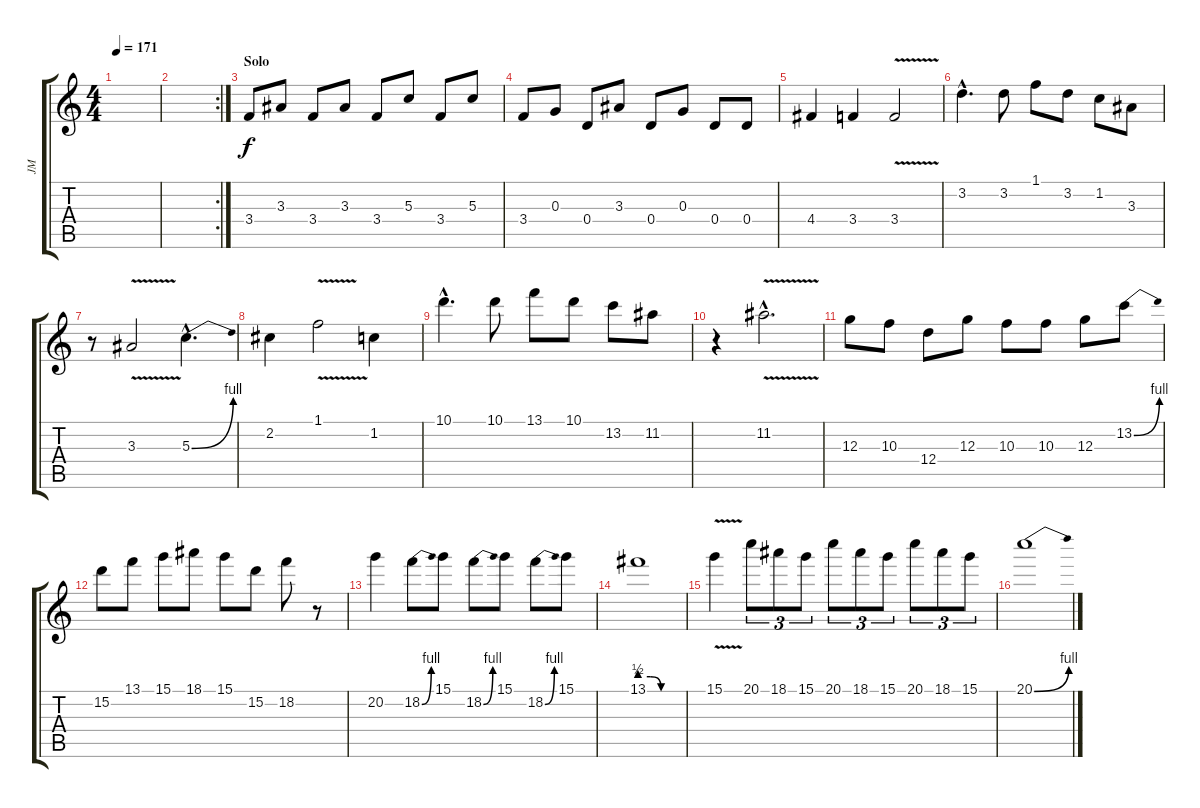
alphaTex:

\track ("JM" "JM") {instrument overdrivenguitar}
\staff {score tabs}
\tuning (E4 B3 G3 D3 A2 E2) {hide}
\ts (4 4)
\tempo 171
\clef g2
\ks c
|
\rc 2
|
\section ("" "Solo")
3.4.8 3.3.8 3.4.8 3.3.8 3.4.8 5.3.8 3.4.8 5.3.8 |
3.4.8 0.3.8 0.4.8 3.3.8 0.4.8 0.3.8 0.4.8 0.4.8 |
4.4.4 3.4.4 3.4{v}.2 |
3.2{hac}.4{d} 3.2.8 1.1.8 3.2.8 1.2.8 3.3.8 |
r.8 3.3{v}.2 5.3{be (bend 0 0 60 4) hac}.4{d} |
2.2.4 1.1{v}.2 1.2.4 |
10.1{hac}.4{d} 10.1.8 13.1.8 10.1.8 13.2.8 11.2.8 |
r.4 11.2{v hac}.2{d} |
12.3.8 10.3.8 12.4.8 12.3.8 10.3.8 10.3.8 12.3.8 13.2{be (bend 0 0 60 4)}.8 |
15.2.8 13.1.8 15.1.8 18.1.8 15.1.8 15.2.8 18.2.8 r.8 |
20.2.4 18.2{be (bend 0 0 60 4)}.8 15.1.8 18.2{be (bend 0 0 60 4)}.8 15.1.8 18.2{be (bend 0 0 60 4)}.8 15.1.8 |
13.1{be (custom 0 2 15 2 30 0 60 0)}.1 |
15.1{v}.4 20.1.8{tu (3 2)} 18.1.8{tu (3 2)} 15.1.8{tu (3 2)} 20.1.8{tu (3 2)} 18.1.8{tu (3 2)} 15.1.8{tu (3 2)} 20.1.8{tu (3 2)} 18.1.8{tu (3 2)} 15.1.8{tu (3 2)} |
20.1{be (bend 0 0 60 4)}.1
